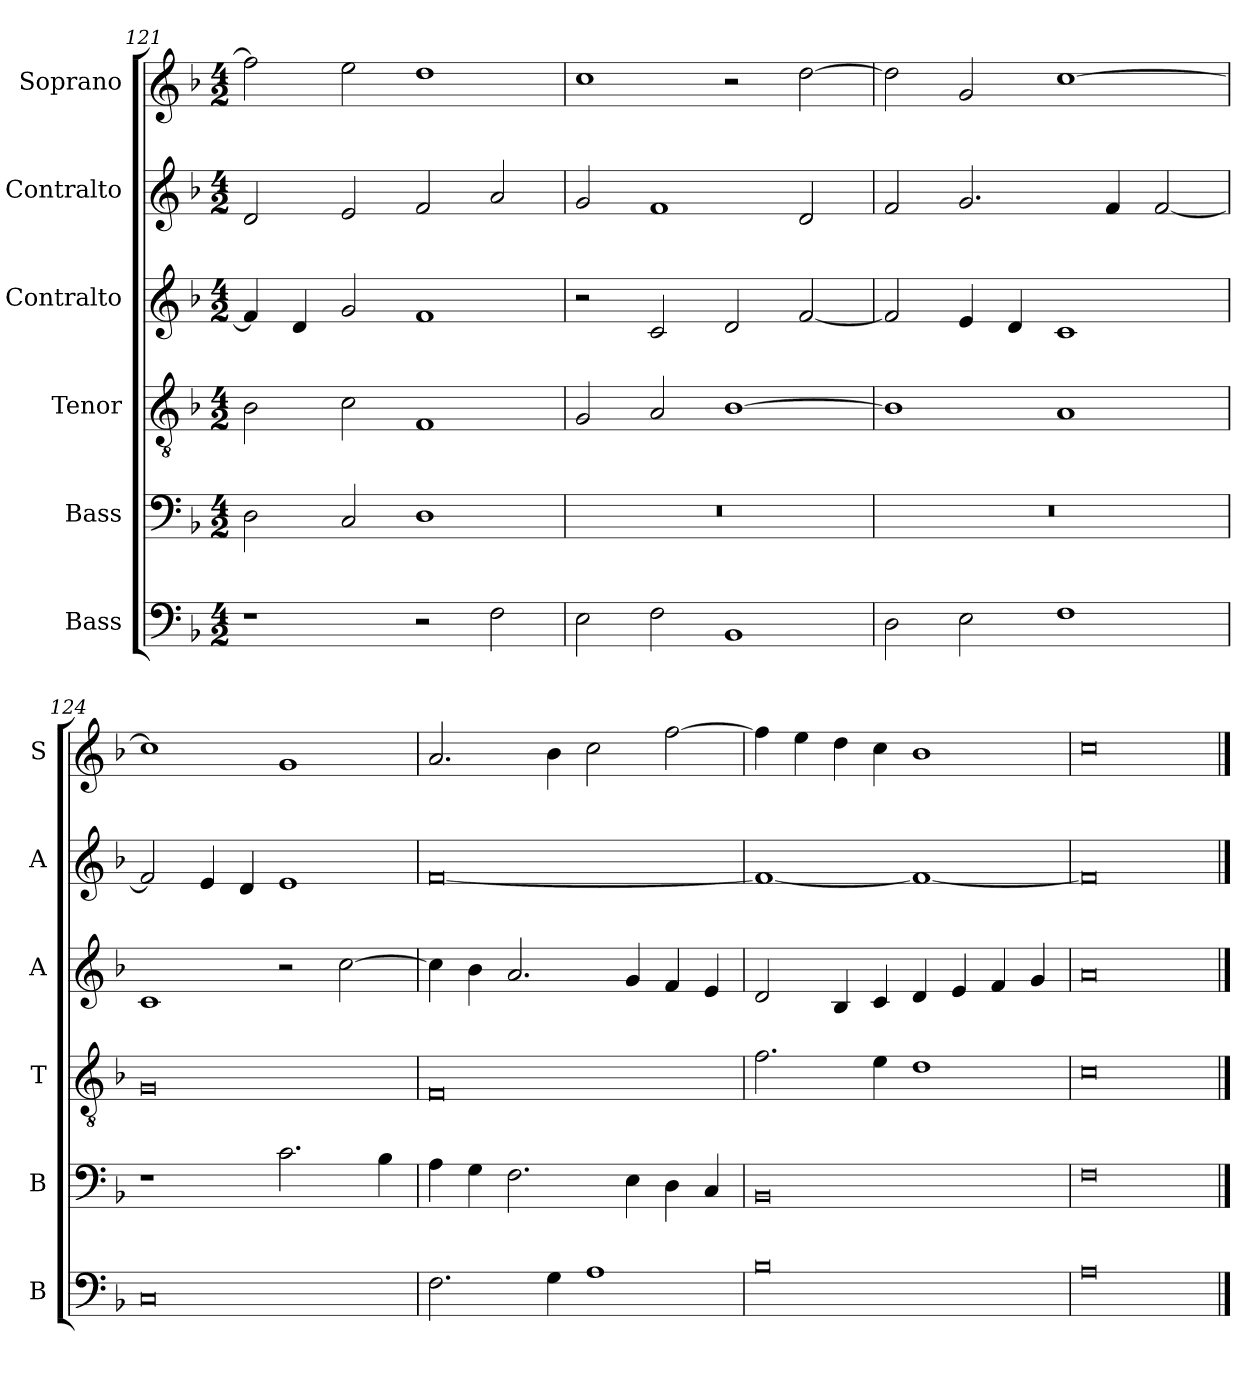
**kern	**kern	**kern	**kern	**kern	**kern
*part6	*part5	*part4	*part3	*part2	*part1
*staff6	*staff5	*staff4	*staff3	*staff2	*staff1
*I"Bass	*I"Bass	*I"Tenor	*I"Contralto	*I"Contralto	*I"Soprano
*I'B	*I'B	*I'T	*I'A	*I'A	*I'S
*clefF4	*clefF4	*clefGv2	*clefG2	*clefG2	*clefG2
*k[b-]	*k[b-]	*k[b-]	*k[b-]	*k[b-]	*k[b-]
*F:ion	*F:ion	*F:ion	*F:ion	*F:ion	*F:ion
*M4/2	*M4/2	*M4/2	*M4/2	*M4/2	*M4/2
=121	=121	=121	=121	=121	=121
1r	2D	2B-	4f]	2d	2ff]
.	.	.	4d	.	.
.	2C	2c	2g	2e	2ee
2r	1D	1F	1f	2f	1dd
2F	.	.	.	2a	.
=122	=122	=122	=122	=122	=122
2E	0r	2G	2r	2g	1cc
2F	.	2A	2c	1f	.
1BB-	.	[1B-	2d	.	2r
.	.	.	[2f	2d	[2dd
=123	=123	=123	=123	=123	=123
2D	0r	1B-]	2f]	2f	2dd]
2E	.	.	4e	2.g	2g
.	.	.	4d	.	.
1F	.	1A	1c	.	[1cc
.	.	.	.	4f	.
.	.	.	.	[2f	.
=124	=124	=124	=124	=124	=124
0C	1r	0G	1c	2f]	1cc]
.	.	.	.	4e	.
.	.	.	.	4d	.
.	2.c	.	2r	1e	1g
.	.	.	[2cc	.	.
.	4B-	.	.	.	.
=125	=125	=125	=125	=125	=125
2.F	4A	0F	4cc]	[0f	2.a
.	4G	.	4b-	.	.
.	2.F	.	2.a	.	.
4G	.	.	.	.	4b-
1A	.	.	.	.	2cc
.	4E	.	4g	.	.
.	4D	.	4f	.	[2ff
.	4C	.	4e	.	.
=126	=126	=126	=126	=126	=126
0B-	0BB-	2.f	2d	1f_	4ff]
.	.	.	.	.	4ee
.	.	.	4B-	.	4dd
.	.	4e	4c	.	4cc
.	.	1d	4d	1f_	1b-
.	.	.	4e	.	.
.	.	.	4f	.	.
.	.	.	4g	.	.
=127	=127	=127	=127	=127	=127
0A	0F	0c	0a	0f]	0cc
==	==	==	==	==	==
*-	*-	*-	*-	*-	*-
